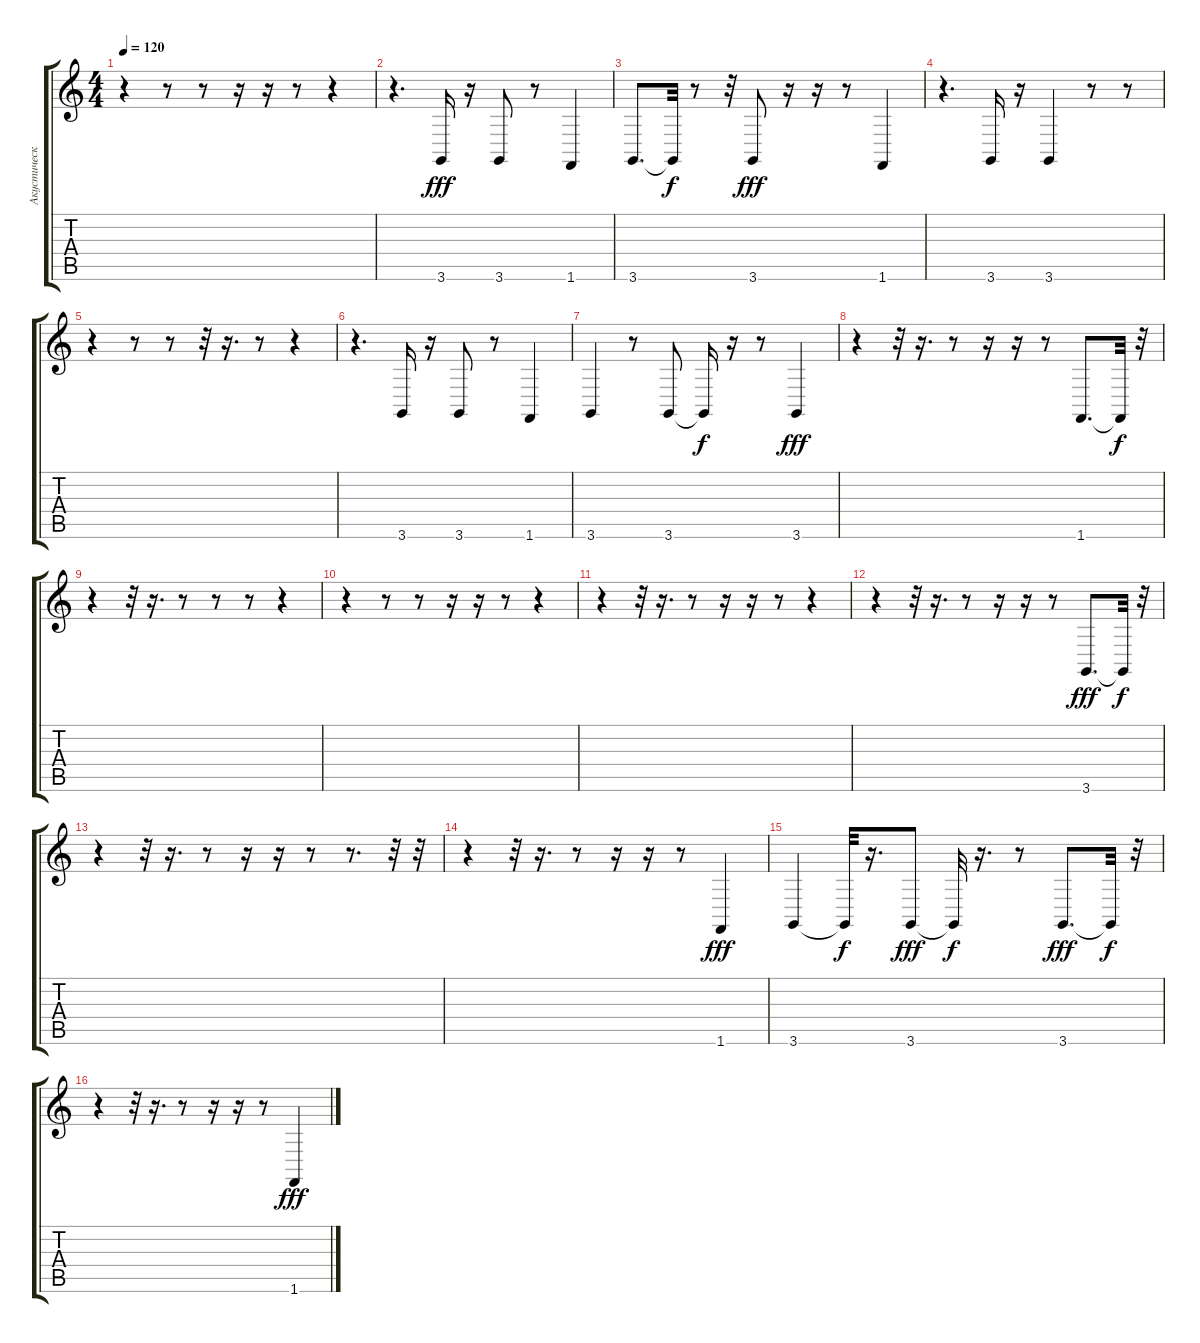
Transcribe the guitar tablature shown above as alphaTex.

\track ("Акустический Гранд Роял" "Акустическ") {instrument acousticgrandpiano}
\staff {score tabs}
\tuning (E4 B3 G3 D3 A2 E2) {hide}
\ts (4 4)
\tempo 120
\clef g2
\ks c
r.4{dy f} r.8 r.8 r.16 r.16 r.8 r.4 |
r.4{d} 3.6.16{dy fff} r.16 3.6.8 r.8 1.6.4 |
3.6.8{d} 3.6{t}.32{dy f} r.8 r.32 3.6.8{dy fff} r.16 r.16 r.8 1.6.4 |
r.4{d} 3.6.16 r.16 3.6.4 r.8 r.8 |
r.4 r.8 r.8 r.32 r.16{d} r.8 r.4 |
r.4{d} 3.6.16 r.16 3.6.8 r.8 1.6.4 |
3.6.4 r.8 3.6.8 3.6{t}.16{dy f} r.16 r.8 3.6.4{dy fff} |
r.4 r.32 r.16{d} r.8 r.16 r.16 r.8 1.6.8{d} 1.6{t}.32{dy f} r.32 |
r.4 r.32 r.16{d} r.8 r.8 r.8 r.4 |
r.4 r.8 r.8 r.16 r.16 r.8 r.4 |
r.4 r.32 r.16{d} r.8 r.16 r.16 r.8 r.4 |
r.4 r.32 r.16{d} r.8 r.16 r.16 r.8 3.6.8{d dy fff} 3.6{t}.32{dy f} r.32 |
r.4 r.32 r.16{d} r.8 r.16 r.16 r.8 r.8{d} r.32 r.32 |
r.4 r.32 r.16{d} r.8 r.16 r.16 r.8 1.6.4{dy fff} |
3.6.4 3.6{t}.32{dy f} r.16{d} 3.6.8{dy fff} 3.6{t}.32{dy f} r.16{d} r.8 3.6.8{d dy fff} 3.6{t}.32{dy f} r.32 |
r.4 r.32 r.16{d} r.8 r.16 r.16 r.8 1.6.4{dy fff}
